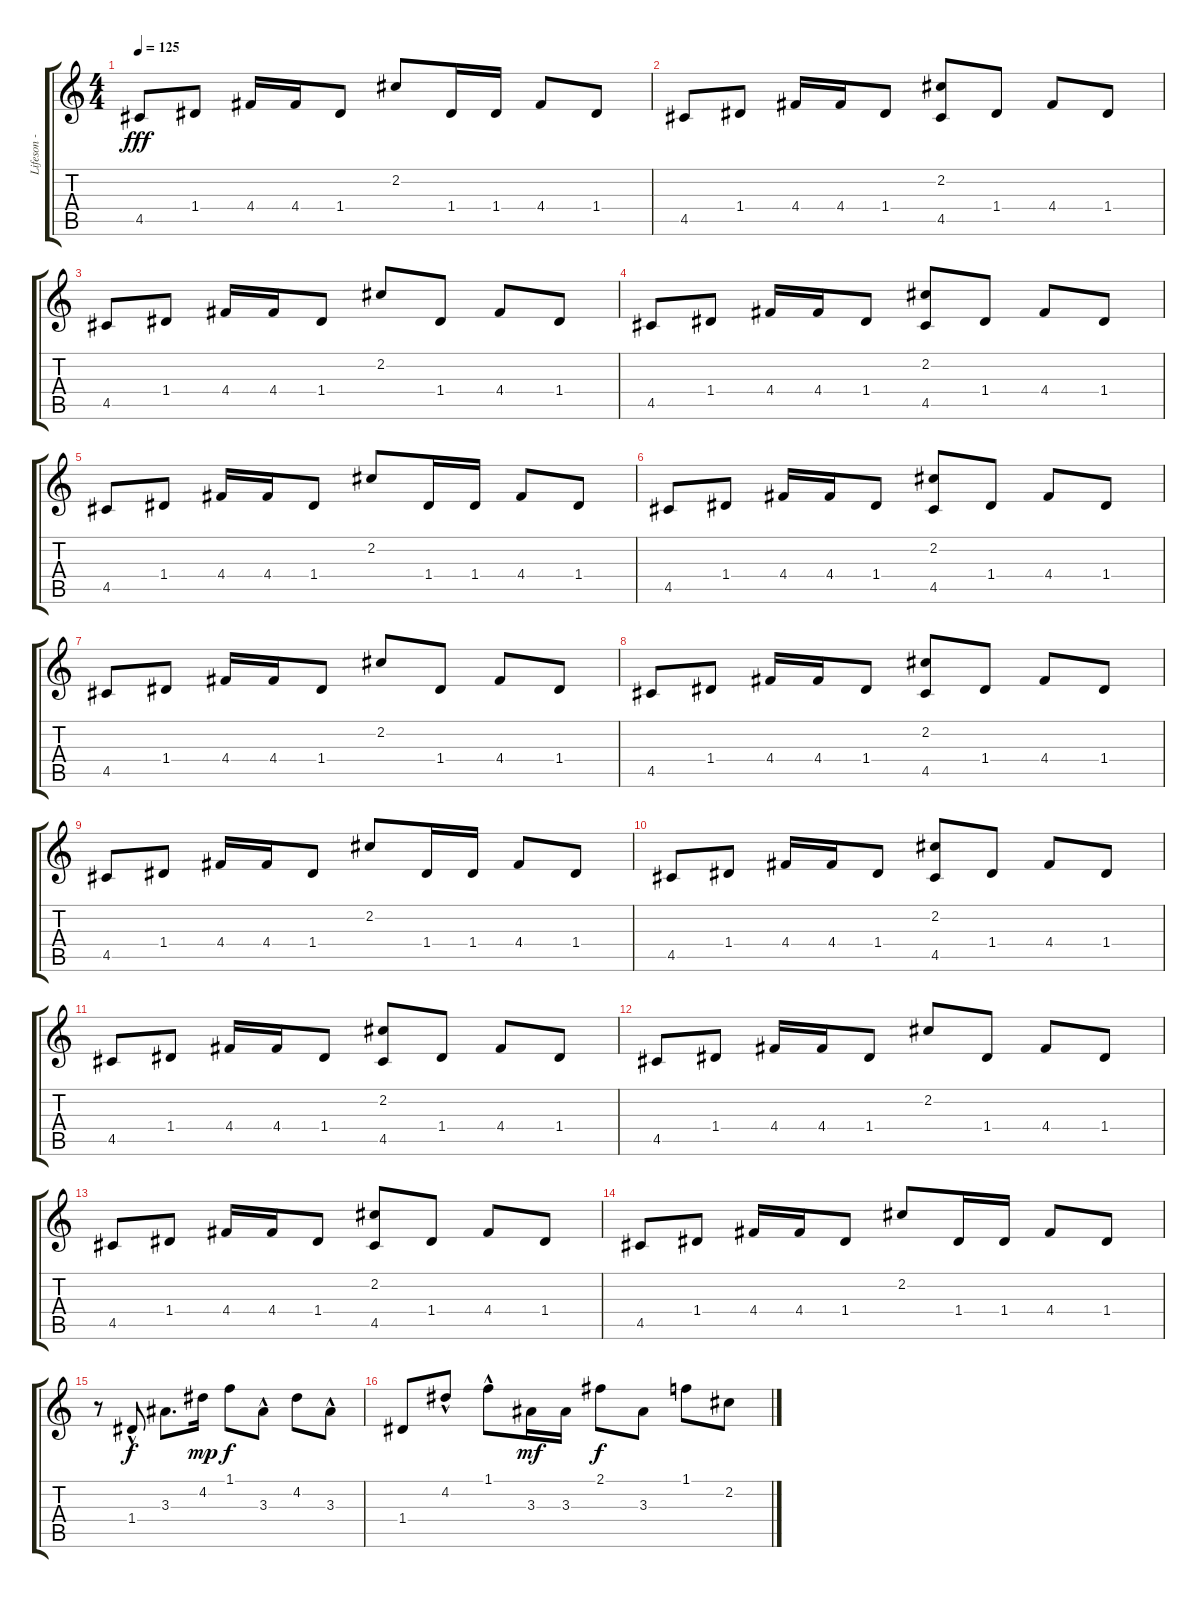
\track ("Lifeson - Guitarra2" "Lifeson - ") {instrument electricguitarclean}
\staff {score tabs}
\tuning (E4 B3 G3 D3 A2 E2) {hide}
\ts (4 4)
\tempo 125
\clef g2
\ks c
4.5.8{dy fff} 1.4.8 4.4.16 4.4.16 1.4.8 2.2.8 1.4.16 1.4.16 4.4.8 1.4.8 |
4.5.8 1.4.8 4.4.16 4.4.16 1.4.8 (2.2 4.5).8 1.4.8 4.4.8 1.4.8 |
4.5.8 1.4.8 4.4.16 4.4.16 1.4.8 2.2.8 1.4.8 4.4.8 1.4.8 |
4.5.8 1.4.8 4.4.16 4.4.16 1.4.8 (2.2 4.5).8 1.4.8 4.4.8 1.4.8 |
4.5.8 1.4.8 4.4.16 4.4.16 1.4.8 2.2.8 1.4.16 1.4.16 4.4.8 1.4.8 |
4.5.8 1.4.8 4.4.16 4.4.16 1.4.8 (2.2 4.5).8 1.4.8 4.4.8 1.4.8 |
4.5.8 1.4.8 4.4.16 4.4.16 1.4.8 2.2.8 1.4.8 4.4.8 1.4.8 |
4.5.8 1.4.8 4.4.16 4.4.16 1.4.8 (2.2 4.5).8 1.4.8 4.4.8 1.4.8 |
4.5.8 1.4.8 4.4.16 4.4.16 1.4.8 2.2.8 1.4.16 1.4.16 4.4.8 1.4.8 |
4.5.8 1.4.8 4.4.16 4.4.16 1.4.8 (2.2 4.5).8 1.4.8 4.4.8 1.4.8 |
4.5.8 1.4.8 4.4.16 4.4.16 1.4.8 (2.2 4.5).8 1.4.8 4.4.8 1.4.8 |
4.5.8 1.4.8 4.4.16 4.4.16 1.4.8 2.2.8 1.4.8 4.4.8 1.4.8 |
4.5.8 1.4.8 4.4.16 4.4.16 1.4.8 (2.2 4.5).8 1.4.8 4.4.8 1.4.8 |
4.5.8 1.4.8 4.4.16 4.4.16 1.4.8 2.2.8 1.4.16 1.4.16 4.4.8 1.4.8 |
r.8 1.4{hac}.8{dy f} 3.3.8{d} 4.2.16{dy mp} 1.1.8{dy f} 3.3{hac}.8 4.2.8 3.3{hac}.8 |
1.4.8 4.2{hac}.8 1.1{hac}.8 3.3.16{dy mf} 3.3.16 2.1.8{dy f} 3.3.8 1.1.8 2.2.8
